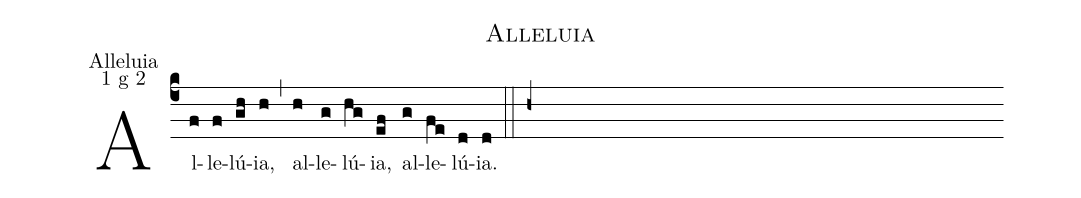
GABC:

name: Alleluia;
office-part: Alleluia;
mode: 1;
mode-differentia: g 2;
%%
(c4)

Al(f)le(f)lú(gh)ia,(h) (,) al(h)le(g)lú(hg)ia,(ef) al(g)le(fe)lú(d)ia.(d)

(::)

(h+)
